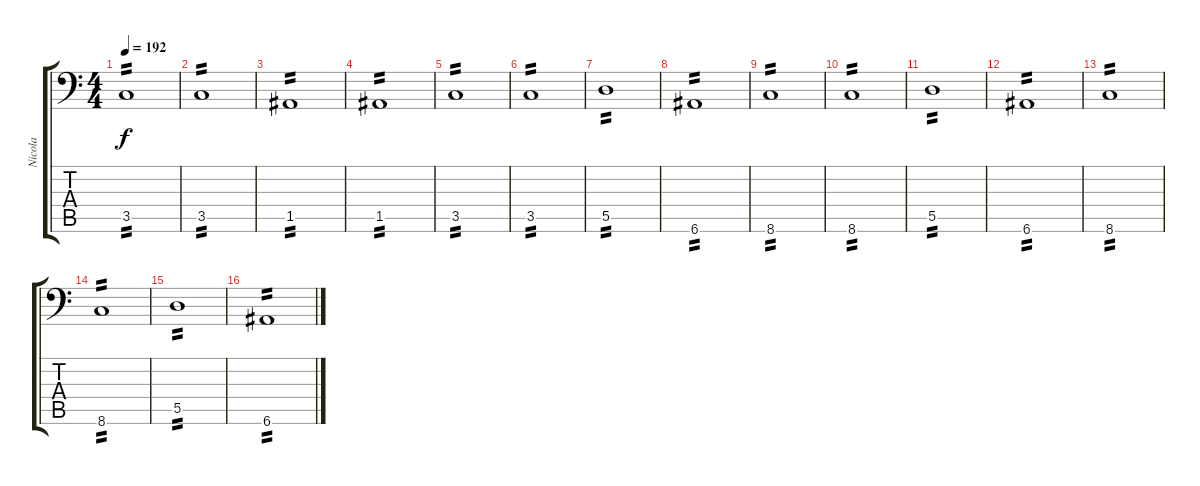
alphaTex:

\track ("Nicola" "Nicola") {instrument electricbasspick}
\staff {score tabs}
\tuning (E3 B2 G2 D2 A1 E1) {hide}
\ts (4 4)
\tempo 192
\clef f4
\ks c
3.5.1{tp 2 dy f} |
3.5.1{tp 2} |
1.5.1{tp 2} |
1.5.1{tp 2} |
3.5.1{tp 2} |
3.5.1{tp 2} |
5.5.1{tp 2} |
6.6.1{tp 2} |
8.6.1{tp 2} |
8.6.1{tp 2} |
5.5.1{tp 2} |
6.6.1{tp 2} |
8.6.1{tp 2} |
8.6.1{tp 2} |
5.5.1{tp 2} |
6.6.1{tp 2}
